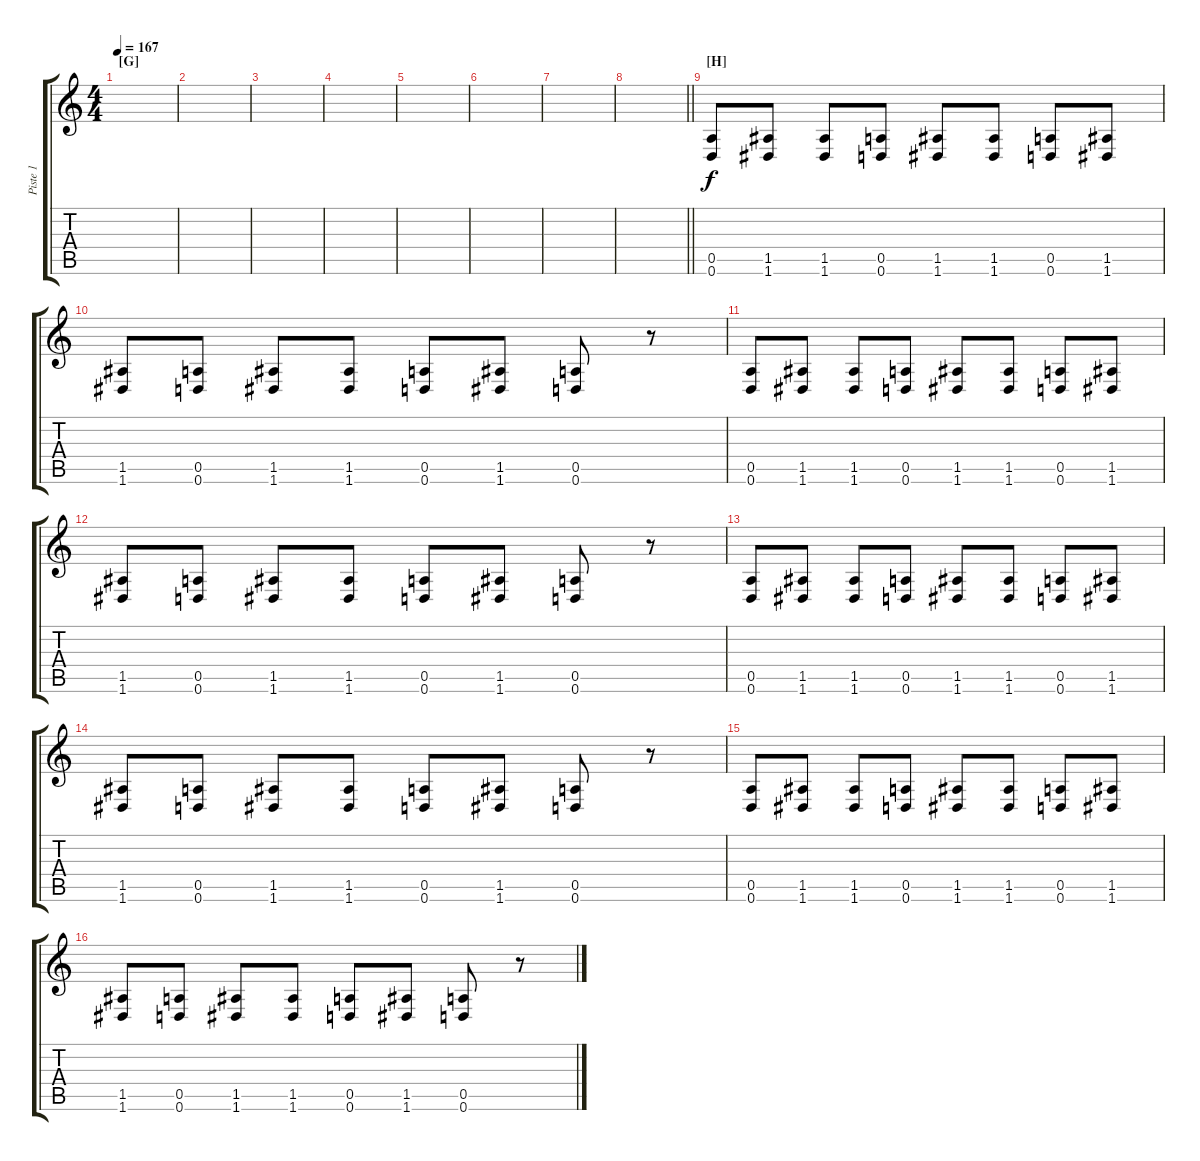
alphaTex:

\track ("Piste 1" "Piste 1") {instrument distortionguitar}
\staff {score tabs}
\tuning (E4 B3 G3 D3 A2 D2) {hide}
\ts (4 4)
\section ("" "[G]")
\tempo 167
\clef g2
\ks c
|
|
|
|
|
|
|
\barLineRight lightlight
|
\section ("" "[H]")
(0.5 0.6).8{volume 5 balance 8} (1.5 1.6).8 (1.5 1.6).8 (0.5 0.6).8 (1.5 1.6).8 (1.5 1.6).8 (0.5 0.6).8 (1.5 1.6).8 |
(1.5 1.6).8 (0.5 0.6).8 (1.5 1.6).8 (1.5 1.6).8 (0.5 0.6).8 (1.5 1.6).8 (0.5 0.6).8 r.8 |
(0.5 0.6).8 (1.5 1.6).8 (1.5 1.6).8 (0.5 0.6).8 (1.5 1.6).8 (1.5 1.6).8 (0.5 0.6).8 (1.5 1.6).8 |
(1.5 1.6).8 (0.5 0.6).8 (1.5 1.6).8 (1.5 1.6).8 (0.5 0.6).8 (1.5 1.6).8 (0.5 0.6).8 r.8 |
(0.5 0.6).8 (1.5 1.6).8 (1.5 1.6).8 (0.5 0.6).8 (1.5 1.6).8 (1.5 1.6).8 (0.5 0.6).8 (1.5 1.6).8 |
(1.5 1.6).8 (0.5 0.6).8 (1.5 1.6).8 (1.5 1.6).8 (0.5 0.6).8 (1.5 1.6).8 (0.5 0.6).8 r.8 |
(0.5 0.6).8 (1.5 1.6).8 (1.5 1.6).8 (0.5 0.6).8 (1.5 1.6).8 (1.5 1.6).8 (0.5 0.6).8 (1.5 1.6).8 |
(1.5 1.6).8 (0.5 0.6).8 (1.5 1.6).8 (1.5 1.6).8 (0.5 0.6).8 (1.5 1.6).8 (0.5 0.6).8 r.8
